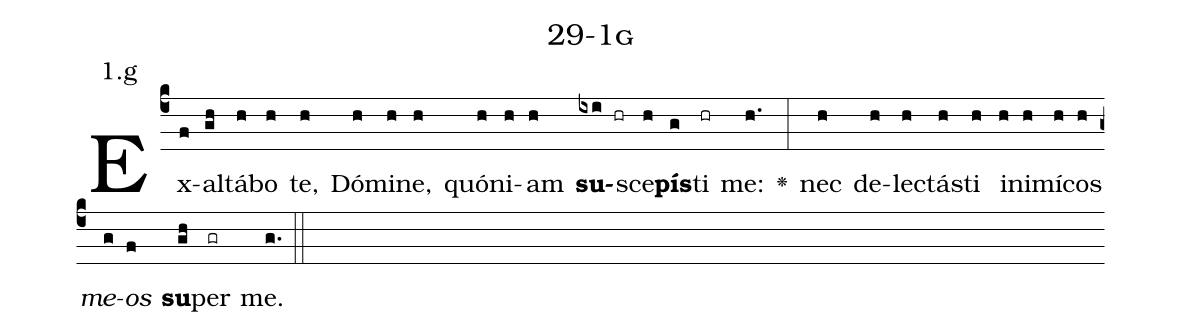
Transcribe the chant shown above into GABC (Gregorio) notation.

name: 29-1g;
annotation: 1.g;
%%
(c4)Ex(f)al(gh)tá(h)bo(h) te,(h) Dó(h)mi(h)ne,(h) quón(h)i(h)am(h) <b>su</b>(ixi hr)sce(h)<b>pís</b>(g)ti(hr) me:(h.) <v>\greheightstar</v>(:) nec(h) de(h)lec(h)tás(h)ti(h) in(h)i(h)mí(h)cos(h) <i>me</i>(g)<i>os</i>(f) <b>su</b>(gh)per(gr) me.(g.) (::)


%E(h) u(h) o(g) u(f) a(gh) e.(g.) (::)
